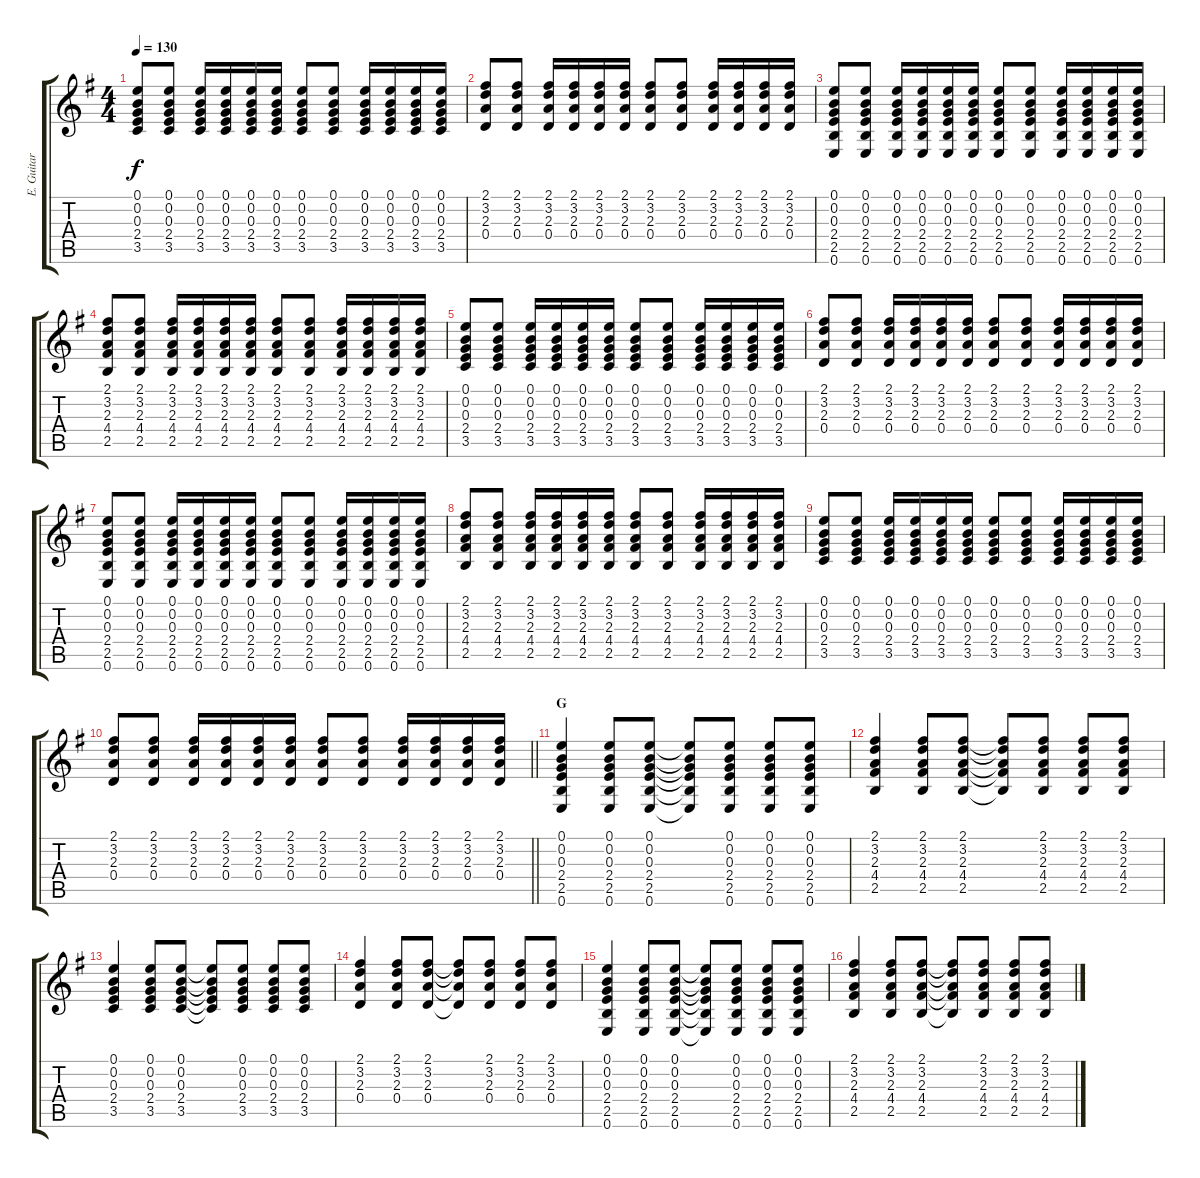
\track ("E. Guitar II" "E. Guitar ") {instrument electricguitarclean}
\staff {score tabs}
\tuning (E4 B3 G3 D3 A2 E2) {hide}
\ts (4 4)
\tempo 130
\clef g2
\ks g
(0.1 0.2 0.3 2.4 3.5).8{dy f} (0.1 0.2 0.3 2.4 3.5).8 (0.1 0.2 0.3 2.4 3.5).16 (0.1 0.2 0.3 2.4 3.5).16 (0.1 0.2 0.3 2.4 3.5).16 (0.1 0.2 0.3 2.4 3.5).16 (0.1 0.2 0.3 2.4 3.5).8 (0.1 0.2 0.3 2.4 3.5).8 (0.1 0.2 0.3 2.4 3.5).16 (0.1 0.2 0.3 2.4 3.5).16 (0.1 0.2 0.3 2.4 3.5).16 (0.1 0.2 0.3 2.4 3.5).16 |
(2.1 3.2 2.3 0.4).8 (2.1 3.2 2.3 0.4).8 (2.1 3.2 2.3 0.4).16 (2.1 3.2 2.3 0.4).16 (2.1 3.2 2.3 0.4).16 (2.1 3.2 2.3 0.4).16 (2.1 3.2 2.3 0.4).8 (2.1 3.2 2.3 0.4).8 (2.1 3.2 2.3 0.4).16 (2.1 3.2 2.3 0.4).16 (2.1 3.2 2.3 0.4).16 (2.1 3.2 2.3 0.4).16 |
(0.1 0.2 0.3 2.4 2.5 0.6).8 (0.1 0.2 0.3 2.4 2.5 0.6).8 (0.1 0.2 0.3 2.4 2.5 0.6).16 (0.1 0.2 0.3 2.4 2.5 0.6).16 (0.1 0.2 0.3 2.4 2.5 0.6).16 (0.1 0.2 0.3 2.4 2.5 0.6).16 (0.1 0.2 0.3 2.4 2.5 0.6).8 (0.1 0.2 0.3 2.4 2.5 0.6).8 (0.1 0.2 0.3 2.4 2.5 0.6).16 (0.1 0.2 0.3 2.4 2.5 0.6).16 (0.1 0.2 0.3 2.4 2.5 0.6).16 (0.1 0.2 0.3 2.4 2.5 0.6).16 |
(2.1 3.2 2.3 4.4 2.5).8 (2.1 3.2 2.3 4.4 2.5).8 (2.1 3.2 2.3 4.4 2.5).16 (2.1 3.2 2.3 4.4 2.5).16 (2.1 3.2 2.3 4.4 2.5).16 (2.1 3.2 2.3 4.4 2.5).16 (2.1 3.2 2.3 4.4 2.5).8 (2.1 3.2 2.3 4.4 2.5).8 (2.1 3.2 2.3 4.4 2.5).16 (2.1 3.2 2.3 4.4 2.5).16 (2.1 3.2 2.3 4.4 2.5).16 (2.1 3.2 2.3 4.4 2.5).16 |
(0.1 0.2 0.3 2.4 3.5).8 (0.1 0.2 0.3 2.4 3.5).8 (0.1 0.2 0.3 2.4 3.5).16 (0.1 0.2 0.3 2.4 3.5).16 (0.1 0.2 0.3 2.4 3.5).16 (0.1 0.2 0.3 2.4 3.5).16 (0.1 0.2 0.3 2.4 3.5).8 (0.1 0.2 0.3 2.4 3.5).8 (0.1 0.2 0.3 2.4 3.5).16 (0.1 0.2 0.3 2.4 3.5).16 (0.1 0.2 0.3 2.4 3.5).16 (0.1 0.2 0.3 2.4 3.5).16 |
(2.1 3.2 2.3 0.4).8 (2.1 3.2 2.3 0.4).8 (2.1 3.2 2.3 0.4).16 (2.1 3.2 2.3 0.4).16 (2.1 3.2 2.3 0.4).16 (2.1 3.2 2.3 0.4).16 (2.1 3.2 2.3 0.4).8 (2.1 3.2 2.3 0.4).8 (2.1 3.2 2.3 0.4).16 (2.1 3.2 2.3 0.4).16 (2.1 3.2 2.3 0.4).16 (2.1 3.2 2.3 0.4).16 |
(0.1 0.2 0.3 2.4 2.5 0.6).8 (0.1 0.2 0.3 2.4 2.5 0.6).8 (0.1 0.2 0.3 2.4 2.5 0.6).16 (0.1 0.2 0.3 2.4 2.5 0.6).16 (0.1 0.2 0.3 2.4 2.5 0.6).16 (0.1 0.2 0.3 2.4 2.5 0.6).16 (0.1 0.2 0.3 2.4 2.5 0.6).8 (0.1 0.2 0.3 2.4 2.5 0.6).8 (0.1 0.2 0.3 2.4 2.5 0.6).16 (0.1 0.2 0.3 2.4 2.5 0.6).16 (0.1 0.2 0.3 2.4 2.5 0.6).16 (0.1 0.2 0.3 2.4 2.5 0.6).16 |
(2.1 3.2 2.3 4.4 2.5).8 (2.1 3.2 2.3 4.4 2.5).8 (2.1 3.2 2.3 4.4 2.5).16 (2.1 3.2 2.3 4.4 2.5).16 (2.1 3.2 2.3 4.4 2.5).16 (2.1 3.2 2.3 4.4 2.5).16 (2.1 3.2 2.3 4.4 2.5).8 (2.1 3.2 2.3 4.4 2.5).8 (2.1 3.2 2.3 4.4 2.5).16 (2.1 3.2 2.3 4.4 2.5).16 (2.1 3.2 2.3 4.4 2.5).16 (2.1 3.2 2.3 4.4 2.5).16 |
(0.1 0.2 0.3 2.4 3.5).8 (0.1 0.2 0.3 2.4 3.5).8 (0.1 0.2 0.3 2.4 3.5).16 (0.1 0.2 0.3 2.4 3.5).16 (0.1 0.2 0.3 2.4 3.5).16 (0.1 0.2 0.3 2.4 3.5).16 (0.1 0.2 0.3 2.4 3.5).8 (0.1 0.2 0.3 2.4 3.5).8 (0.1 0.2 0.3 2.4 3.5).16 (0.1 0.2 0.3 2.4 3.5).16 (0.1 0.2 0.3 2.4 3.5).16 (0.1 0.2 0.3 2.4 3.5).16 |
\barLineRight lightlight
(2.1 3.2 2.3 0.4).8 (2.1 3.2 2.3 0.4).8 (2.1 3.2 2.3 0.4).16 (2.1 3.2 2.3 0.4).16 (2.1 3.2 2.3 0.4).16 (2.1 3.2 2.3 0.4).16 (2.1 3.2 2.3 0.4).8 (2.1 3.2 2.3 0.4).8 (2.1 3.2 2.3 0.4).16 (2.1 3.2 2.3 0.4).16 (2.1 3.2 2.3 0.4).16 (2.1 3.2 2.3 0.4).16 |
\section ("" "G")
(0.1 0.2 0.3 2.4 2.5 0.6).4 (0.1 0.2 0.3 2.4 2.5 0.6).8 (0.1 0.2 0.3 2.4 2.5 0.6).8 (0.1{t} 0.2{t} 0.3{t} 2.4{t} 2.5{t} 0.6{t}).8 (0.1 0.2 0.3 2.4 2.5 0.6).8 (0.1 0.2 0.3 2.4 2.5 0.6).8 (0.1 0.2 0.3 2.4 2.5 0.6).8 |
(2.1 3.2 2.3 4.4 2.5).4 (2.1 3.2 2.3 4.4 2.5).8 (2.1 3.2 2.3 4.4 2.5).8 (2.1{t} 3.2{t} 2.3{t} 4.4{t} 2.5{t}).8 (2.1 3.2 2.3 4.4 2.5).8 (2.1 3.2 2.3 4.4 2.5).8 (2.1 3.2 2.3 4.4 2.5).8 |
(0.1 0.2 0.3 2.4 3.5).4 (0.1 0.2 0.3 2.4 3.5).8 (0.1 0.2 0.3 2.4 3.5).8 (0.1{t} 0.2{t} 0.3{t} 2.4{t} 3.5{t}).8 (0.1 0.2 0.3 2.4 3.5).8 (0.1 0.2 0.3 2.4 3.5).8 (0.1 0.2 0.3 2.4 3.5).8 |
(2.1 3.2 2.3 0.4).4 (2.1 3.2 2.3 0.4).8 (2.1 3.2 2.3 0.4).8 (2.1{t} 3.2{t} 2.3{t} 0.4{t}).8 (2.1 3.2 2.3 0.4).8 (2.1 3.2 2.3 0.4).8 (2.1 3.2 2.3 0.4).8 |
(0.1 0.2 0.3 2.4 2.5 0.6).4 (0.1 0.2 0.3 2.4 2.5 0.6).8 (0.1 0.2 0.3 2.4 2.5 0.6).8 (0.1{t} 0.2{t} 0.3{t} 2.4{t} 2.5{t} 0.6{t}).8 (0.1 0.2 0.3 2.4 2.5 0.6).8 (0.1 0.2 0.3 2.4 2.5 0.6).8 (0.1 0.2 0.3 2.4 2.5 0.6).8 |
(2.1 3.2 2.3 4.4 2.5).4 (2.1 3.2 2.3 4.4 2.5).8 (2.1 3.2 2.3 4.4 2.5).8 (2.1{t} 3.2{t} 2.3{t} 4.4{t} 2.5{t}).8 (2.1 3.2 2.3 4.4 2.5).8 (2.1 3.2 2.3 4.4 2.5).8 (2.1 3.2 2.3 4.4 2.5).8
